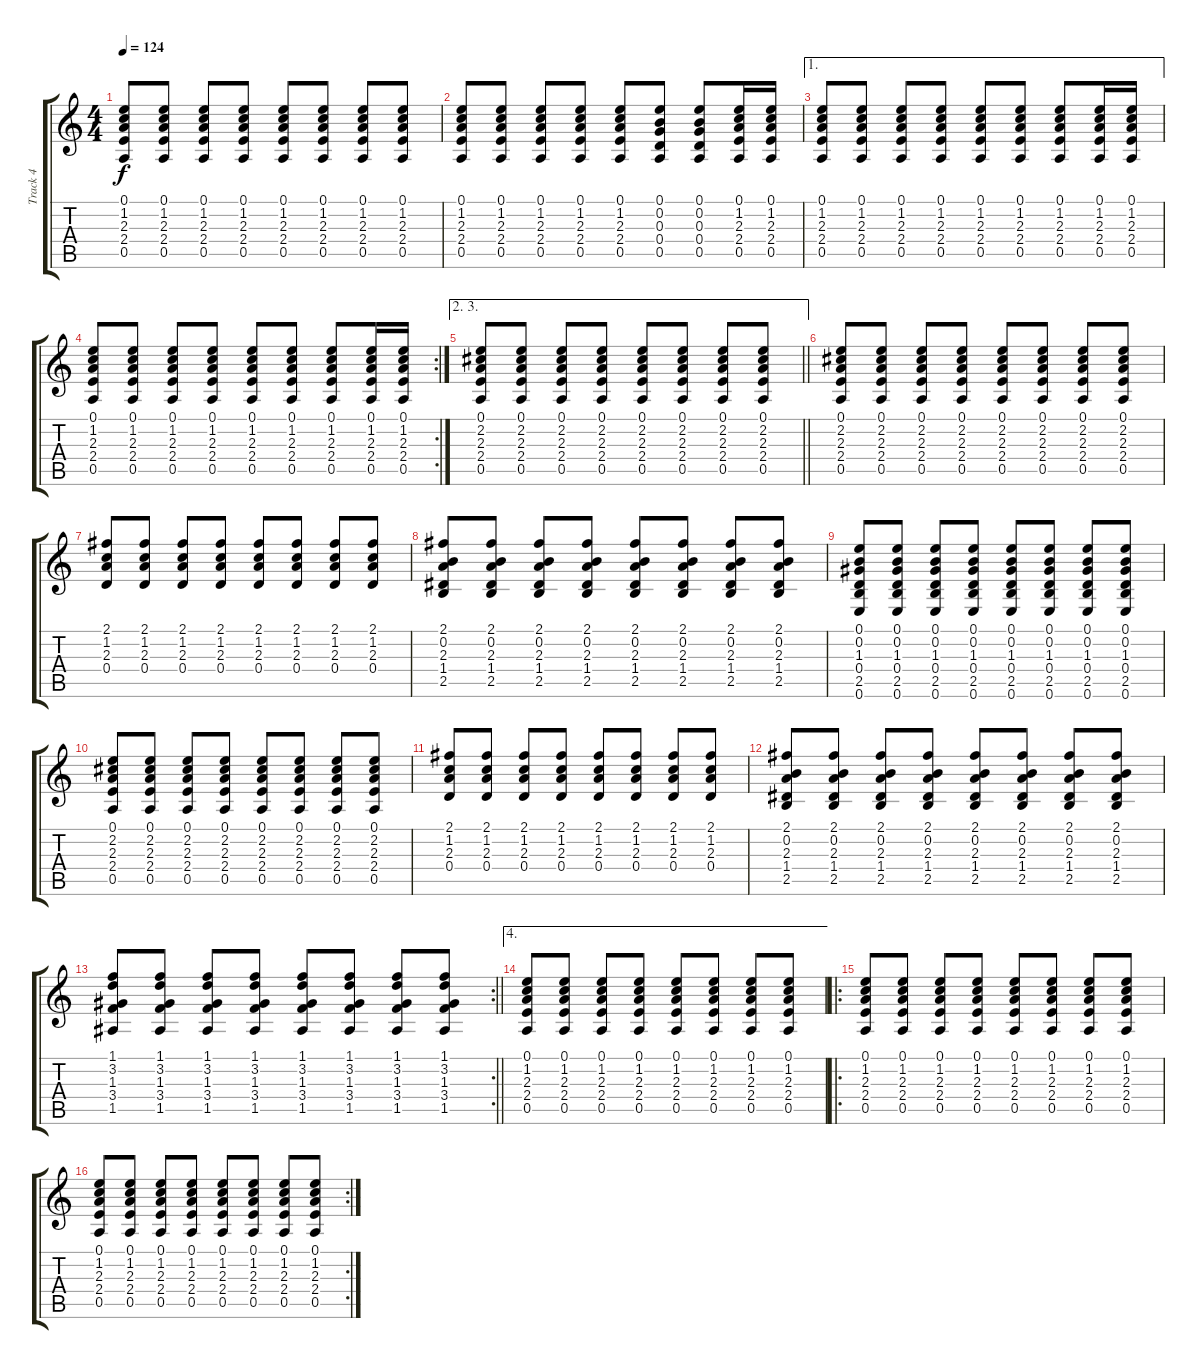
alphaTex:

\track ("Track 4" "Track 4") {instrument acousticguitarsteel}
\staff {score tabs}
\tuning (E4 B3 G3 D3 A2 E2) {hide}
\ts (4 4)
\tempo 124
\clef g2
\ks c
(0.1 1.2 2.3 2.4 0.5).8{dy f} (0.1 1.2 2.3 2.4 0.5).8 (0.1 1.2 2.3 2.4 0.5).8 (0.1 1.2 2.3 2.4 0.5).8 (0.1 1.2 2.3 2.4 0.5).8 (0.1 1.2 2.3 2.4 0.5).8 (0.1 1.2 2.3 2.4 0.5).8 (0.1 1.2 2.3 2.4 0.5).8 |
(0.1 1.2 2.3 2.4 0.5).8 (0.1 1.2 2.3 2.4 0.5).8 (0.1 1.2 2.3 2.4 0.5).8 (0.1 1.2 2.3 2.4 0.5).8 (0.1 1.2 2.3 2.4 0.5).8 (0.1 0.2 0.3 0.4 0.5).8 (0.1 0.2 0.3 0.4 0.5).8 (0.1 1.2 2.3 2.4 0.5).16 (0.1 1.2 2.3 2.4 0.5).16 |
\ae 1
(0.1 1.2 2.3 2.4 0.5).8 (0.1 1.2 2.3 2.4 0.5).8 (0.1 1.2 2.3 2.4 0.5).8 (0.1 1.2 2.3 2.4 0.5).8 (0.1 1.2 2.3 2.4 0.5).8 (0.1 1.2 2.3 2.4 0.5).8 (0.1 1.2 2.3 2.4 0.5).8 (0.1 1.2 2.3 2.4 0.5).16 (0.1 1.2 2.3 2.4 0.5).16 |
\rc 2
(0.1 1.2 2.3 2.4 0.5).8 (0.1 1.2 2.3 2.4 0.5).8 (0.1 1.2 2.3 2.4 0.5).8 (0.1 1.2 2.3 2.4 0.5).8 (0.1 1.2 2.3 2.4 0.5).8 (0.1 1.2 2.3 2.4 0.5).8 (0.1 1.2 2.3 2.4 0.5).8 (0.1 1.2 2.3 2.4 0.5).16 (0.1 1.2 2.3 2.4 0.5).16 |
\ae (2 3)
\barLineRight lightlight
(0.1 2.2 2.3 2.4 0.5).8 (0.1 2.2 2.3 2.4 0.5).8 (0.1 2.2 2.3 2.4 0.5).8 (0.1 2.2 2.3 2.4 0.5).8 (0.1 2.2 2.3 2.4 0.5).8 (0.1 2.2 2.3 2.4 0.5).8 (0.1 2.2 2.3 2.4 0.5).8 (0.1 2.2 2.3 2.4 0.5).8 |
(0.1 2.2 2.3 2.4 0.5).8 (0.1 2.2 2.3 2.4 0.5).8 (0.1 2.2 2.3 2.4 0.5).8 (0.1 2.2 2.3 2.4 0.5).8 (0.1 2.2 2.3 2.4 0.5).8 (0.1 2.2 2.3 2.4 0.5).8 (0.1 2.2 2.3 2.4 0.5).8 (0.1 2.2 2.3 2.4 0.5).8 |
(2.1 1.2 2.3 0.4).8 (2.1 1.2 2.3 0.4).8 (2.1 1.2 2.3 0.4).8 (2.1 1.2 2.3 0.4).8 (2.1 1.2 2.3 0.4).8 (2.1 1.2 2.3 0.4).8 (2.1 1.2 2.3 0.4).8 (2.1 1.2 2.3 0.4).8 |
(2.1 0.2 2.3 1.4 2.5).8 (2.1 0.2 2.3 1.4 2.5).8 (2.1 0.2 2.3 1.4 2.5).8 (2.1 0.2 2.3 1.4 2.5).8 (2.1 0.2 2.3 1.4 2.5).8 (2.1 0.2 2.3 1.4 2.5).8 (2.1 0.2 2.3 1.4 2.5).8 (2.1 0.2 2.3 1.4 2.5).8 |
(0.1 0.2 1.3 0.4 2.5 0.6).8 (0.1 0.2 1.3 0.4 2.5 0.6).8 (0.1 0.2 1.3 0.4 2.5 0.6).8 (0.1 0.2 1.3 0.4 2.5 0.6).8 (0.1 0.2 1.3 0.4 2.5 0.6).8 (0.1 0.2 1.3 0.4 2.5 0.6).8 (0.1 0.2 1.3 0.4 2.5 0.6).8 (0.1 0.2 1.3 0.4 2.5 0.6).8 |
(0.1 2.2 2.3 2.4 0.5).8 (0.1 2.2 2.3 2.4 0.5).8 (0.1 2.2 2.3 2.4 0.5).8 (0.1 2.2 2.3 2.4 0.5).8 (0.1 2.2 2.3 2.4 0.5).8 (0.1 2.2 2.3 2.4 0.5).8 (0.1 2.2 2.3 2.4 0.5).8 (0.1 2.2 2.3 2.4 0.5).8 |
(2.1 1.2 2.3 0.4).8 (2.1 1.2 2.3 0.4).8 (2.1 1.2 2.3 0.4).8 (2.1 1.2 2.3 0.4).8 (2.1 1.2 2.3 0.4).8 (2.1 1.2 2.3 0.4).8 (2.1 1.2 2.3 0.4).8 (2.1 1.2 2.3 0.4).8 |
(2.1 0.2 2.3 1.4 2.5).8 (2.1 0.2 2.3 1.4 2.5).8 (2.1 0.2 2.3 1.4 2.5).8 (2.1 0.2 2.3 1.4 2.5).8 (2.1 0.2 2.3 1.4 2.5).8 (2.1 0.2 2.3 1.4 2.5).8 (2.1 0.2 2.3 1.4 2.5).8 (2.1 0.2 2.3 1.4 2.5).8 |
\rc 2
\barLineRight lightlight
(1.1 3.2 1.3 3.4 1.5).8 (1.1 3.2 1.3 3.4 1.5).8 (1.1 3.2 1.3 3.4 1.5).8 (1.1 3.2 1.3 3.4 1.5).8 (1.1 3.2 1.3 3.4 1.5).8 (1.1 3.2 1.3 3.4 1.5).8 (1.1 3.2 1.3 3.4 1.5).8 (1.1 3.2 1.3 3.4 1.5).8 |
\ae 4
(0.1 1.2 2.3 2.4 0.5).8 (0.1 1.2 2.3 2.4 0.5).8 (0.1 1.2 2.3 2.4 0.5).8 (0.1 1.2 2.3 2.4 0.5).8 (0.1 1.2 2.3 2.4 0.5).8 (0.1 1.2 2.3 2.4 0.5).8 (0.1 1.2 2.3 2.4 0.5).8 (0.1 1.2 2.3 2.4 0.5).8 |
\ro
(0.1 1.2 2.3 2.4 0.5).8 (0.1 1.2 2.3 2.4 0.5).8 (0.1 1.2 2.3 2.4 0.5).8 (0.1 1.2 2.3 2.4 0.5).8 (0.1 1.2 2.3 2.4 0.5).8 (0.1 1.2 2.3 2.4 0.5).8 (0.1 1.2 2.3 2.4 0.5).8 (0.1 1.2 2.3 2.4 0.5).8 |
\rc 2
(0.1 1.2 2.3 2.4 0.5).8 (0.1 1.2 2.3 2.4 0.5).8 (0.1 1.2 2.3 2.4 0.5).8 (0.1 1.2 2.3 2.4 0.5).8 (0.1 1.2 2.3 2.4 0.5).8 (0.1 1.2 2.3 2.4 0.5).8 (0.1 1.2 2.3 2.4 0.5).8 (0.1 1.2 2.3 2.4 0.5).8
